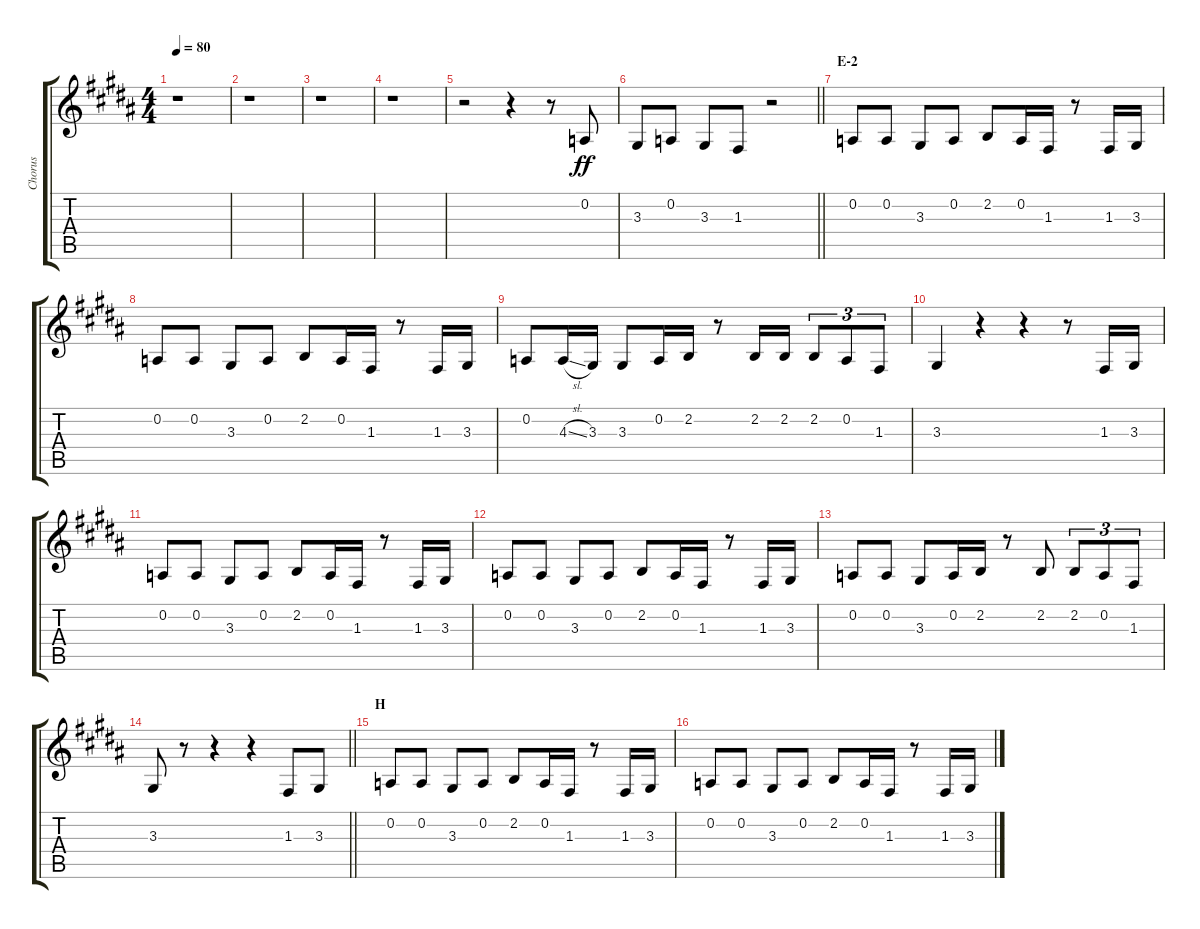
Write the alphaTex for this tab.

\track ("Chorus" "Chorus") {instrument voiceoohs}
\staff {score tabs}
\tuning (D4 A3 F3 C3 G2 D2) {hide}
\ts (4 4)
\tempo 80
\clef g2
\ks b
r.1{dy ff} |
r.1 |
r.1 |
r.1 |
r.2 r.4 r.8 0.2.8 |
\barLineRight lightlight
3.3.8 0.2.8 3.3.8 1.3.8 r.2 |
\section ("" "E-2")
0.2.8 0.2.8 3.3.8 0.2.8 2.2.8 0.2.16 1.3.16 r.8 1.3.16 3.3.16 |
0.2.8 0.2.8 3.3.8 0.2.8 2.2.8 0.2.16 1.3.16 r.8 1.3.16 3.3.16 |
0.2.8 4.3{sl}.16 3.3.16 3.3.8 0.2.16 2.2.16 r.8 2.2.16 2.2.16 2.2.8{tu (3 2)} 0.2.8{tu (3 2)} 1.3.8{tu (3 2)} |
3.3.4 r.4 r.4 r.8 1.3.16 3.3.16 |
0.2.8 0.2.8 3.3.8 0.2.8 2.2.8 0.2.16 1.3.16 r.8 1.3.16 3.3.16 |
0.2.8 0.2.8 3.3.8 0.2.8 2.2.8 0.2.16 1.3.16 r.8 1.3.16 3.3.16 |
0.2.8 0.2.8 3.3.8 0.2.16 2.2.16 r.8 2.2.8 2.2.8{tu (3 2)} 0.2.8{tu (3 2)} 1.3.8{tu (3 2)} |
\barLineRight lightlight
3.3.8 r.8 r.4 r.4 1.3.8 3.3.8 |
\section ("" "H")
0.2.8 0.2.8 3.3.8 0.2.8 2.2.8 0.2.16 1.3.16 r.8 1.3.16 3.3.16 |
0.2.8 0.2.8 3.3.8 0.2.8 2.2.8 0.2.16 1.3.16 r.8 1.3.16 3.3.16
